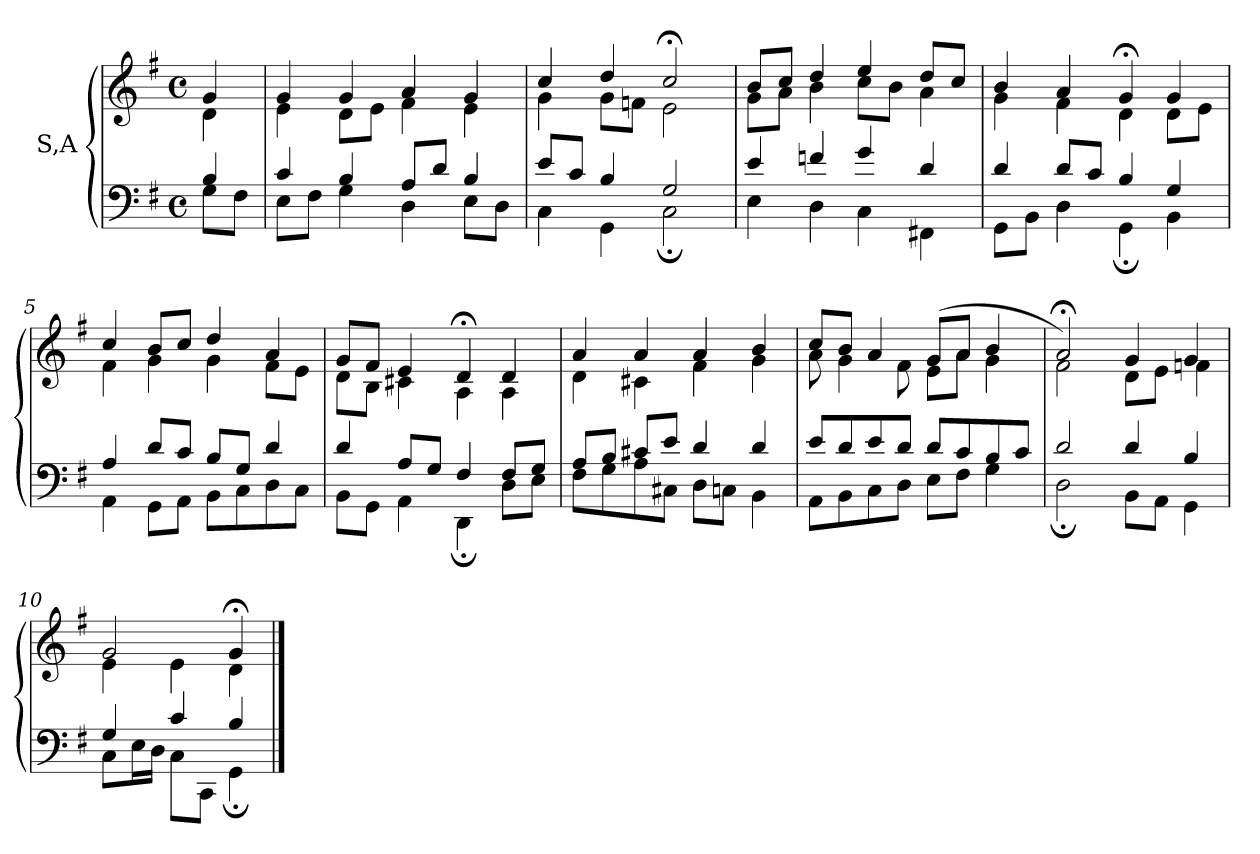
**kern	**kern
*part1	*part1
*staff2	*staff1
*I"S,A	*
!!LO:LB:g=z
*clefF4	*clefG2
*k[f#]	*k[f#]
*M4/4	*M4/4
*met(c)	*met(c)
=	=
*^	*^
4B	8GL	4g	4d
.	8F#J	.	.
=1	=1	=1	=1
4c	8EL	4g	4e
.	8F#J	.	.
4B	4G	4g	8dL
.	.	.	8eJ
8AL	4D	4a	4f#
8dJ	.	.	.
4B	8EL	4g	4e
.	8DJ	.	.
=2	=2	=2	=2
8eL	4C	4cc	4g
8cJ	.	.	.
4B	4GG	4dd	8gL
.	.	.	8fnJ
2G	2C;	2cc;<	2e
=3	=3	=3	=3
4e	4E	8bL	8gL
.	.	8ccJ	8aJ
4fn	4D	4dd	4b
4g	4C	4ee	8ccL
.	.	.	8bJ
4d	4FF#X	8ddL	4a
.	.	8ccJ	.
=4	=4	=4	=4
4d	8GGL	4b	4g
.	8BBJ	.	.
8dL	4D	4a	4f#
8cJ	.	.	.
4B	4GG;	4g;<	4d
4G	4BB	4g	8dL
.	.	.	8eJ
=5	=5	=5	=5
4A	4AA	4cc	4f#
8dL	8GGL	8bL	4g
8cJ	8AAJ	8ccJ	.
8BL	8BBL	4dd	4g
8GJ	8C	.	.
4d	8D	4a	8f#L
.	8CJ	.	8eJ
!!LO:LB:g=z	!!
=6	=6	=6	=6
4d	8BBL	8gL	8dL
.	8GGJ	8f#J	8BJ
8AL	4AA	4e	4c#X
8GJ	.	.	.
4F#	4DD;	4d;<	4A
8F#L	8DL	4d	4A
8GJ	8EJ	.	.
=7	=7	=7	=7
8AL	8F#L	4a	4d
8BJ	8G	.	.
8c#XL	8A	4a	4c#X
8eJ	8C#XJ	.	.
4d	8DL	4a	4f#
.	8CnJ	.	.
4d	4BB	4b	4g
=8	=8	=8	=8
8eL	8AAL	8ccL	8a
8d	8BB	8bJ	4g
8e	8C	4a	.
8dJ	8DJ	.	8f#
8dL	8EL	(>8gL	8eL
8c	8F#J	8aJ	8aJ
8B	4G	4b	4g
8cJ	.	.	.
=9	=9	=9	=9
2d	2D;	2a;<)	2f#
4d	8BBL	4g	8dL
.	8AAJ	.	8eJ
4B	4GG	4g	4fn
=10	=10	=10	=10
4G	8CL	2g	4e
.	16EL	.	.
.	16DJJ	.	.
4c	8CL	.	4e
.	8CCJ	.	.
4B	4GG;	4g;<	4d
*v	*v	*	*
*	*v	*v
==	==
*-	*-
